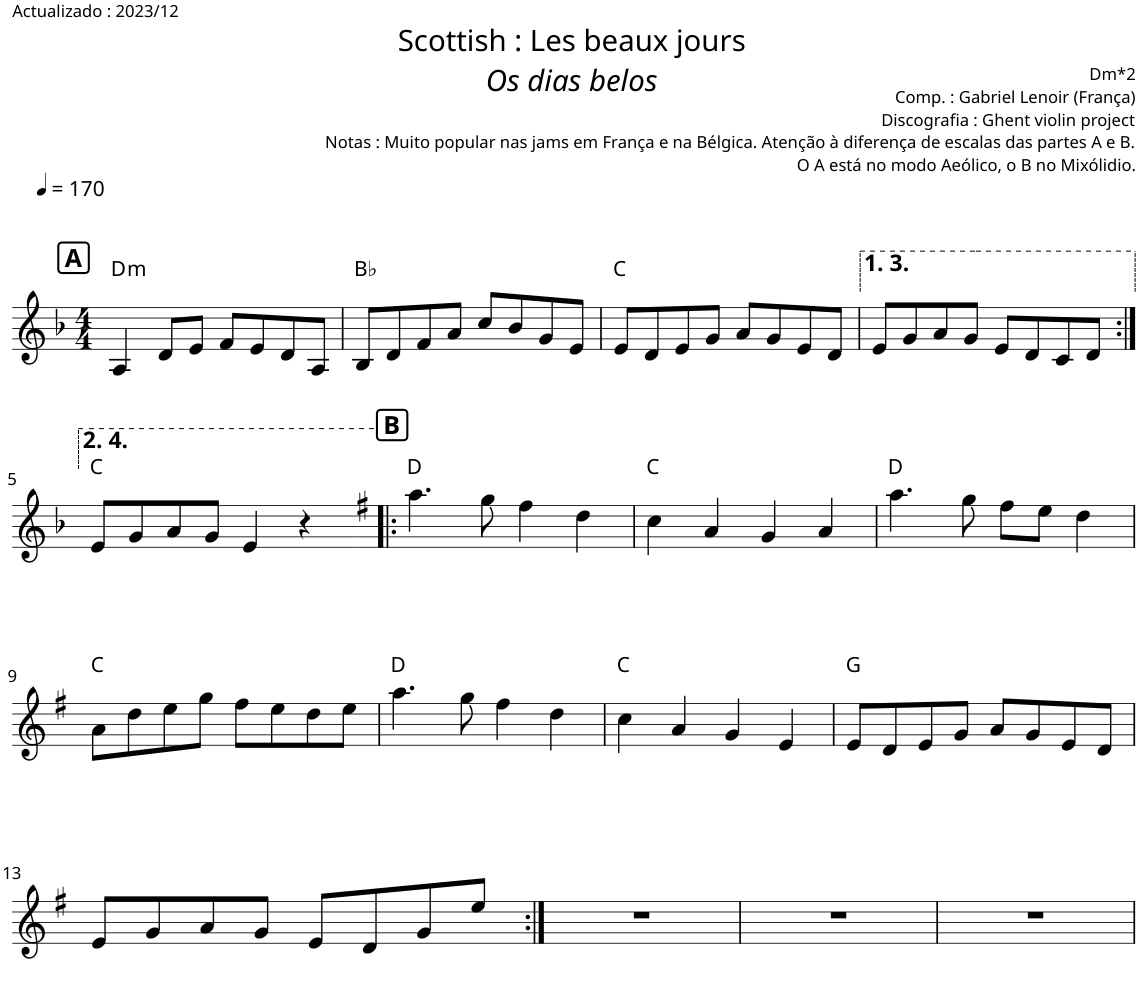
**kern	**harte
*part1	*part1
*staff1	*
*I"Piano	*
*I'Pno.	*
*clefG2	*
*k[b-]	*
*M4/4	*
*MM170	*
!!LO:REH:place=s1:a:B:cj:fs=12:t=A
=1	=1
!	!LO:H:kt=m
4A/	D:min
8d/L	.
8e/J	.
8f/L	.
8e/	.
8d/	.
8A/J	.
=2	=2
8B-/L	Bb:maj
8d/	.
8f/	.
8a/J	.
8cc/L	.
8b-/	.
8g/	.
8e/J	.
=3	=3
8e/L	C:maj
8d/	.
8e/	.
8g/J	.
8a/L	.
8g/	.
8e/	.
8d/J	.
=4	=4
8e/L	.
8g/	.
8a/	.
8g/J	.
8e/L	.
8d/	.
8c/	.
8d/J	.
!!LO:LB:g=z
=5:|!	=5:|!
8e/L	C:maj
8g/	.
8a/	.
8g/J	.
4e/	.
4r	.
!!LO:REH:place=s1:a:B:cj:fs=12:t=B
=6!|:	=6!|:
*k[f#]	*
4.aa\	D:maj
8gg\	.
4ff#\	.
4dd\	.
=7	=7
4cc\	C:maj
4a/	.
4g/	.
4a/	.
=8	=8
4.aa\	D:maj
8gg\	.
8ff#\L	.
8ee\J	.
4dd\	.
!!LO:LB:g=z
=9	=9
8a\L	C:maj
8dd\	.
8ee\	.
8gg\J	.
8ff#\L	.
8ee\	.
8dd\	.
8ee\J	.
=10	=10
4.aa\	D:maj
8gg\	.
4ff#\	.
4dd\	.
=11	=11
4cc\	C:maj
4a/	.
4g/	.
4e/	.
=12	=12
8e/L	G:maj
8d/	.
8e/	.
8g/J	.
8a/L	.
8g/	.
8e/	.
8d/J	.
!!LO:LB:g=z
=13	=13
8e/L	.
8g/	.
8a/	.
8g/J	.
8e/L	.
8d/	.
8g/	.
8ee/J	.
=14:|!	=14:|!
1r	.
=15	=15
1r	.
=16	=16
1r	.
=	=
*-	*-
